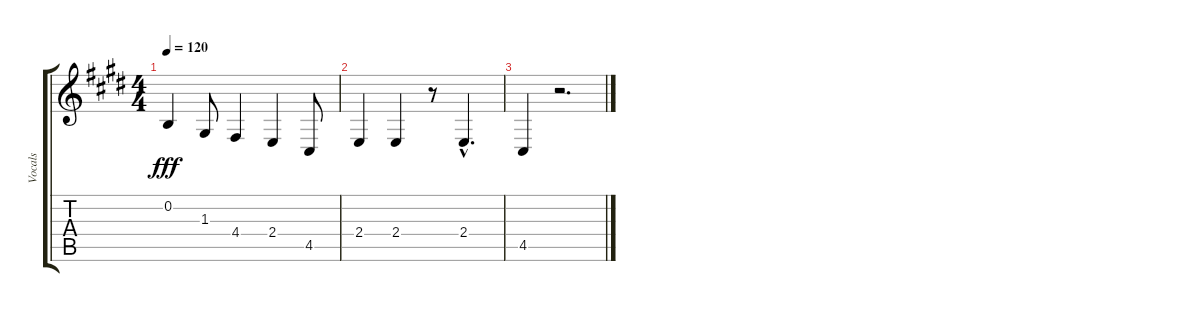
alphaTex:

\track ("Vocals" "Vocals") {instrument lead2sawtooth}
\staff {score tabs}
\tuning (E4 B3 G3 D3 A2 E2) {hide}
\ts (4 4)
\tempo 120
\clef g2
\ks e
0.2.4{dy fff} 1.3.8 4.4.4 2.4.4 4.5.8 |
2.4.4 2.4.4 r.8 2.4{hac}.4{d} |
4.5.4 r.2{d}
